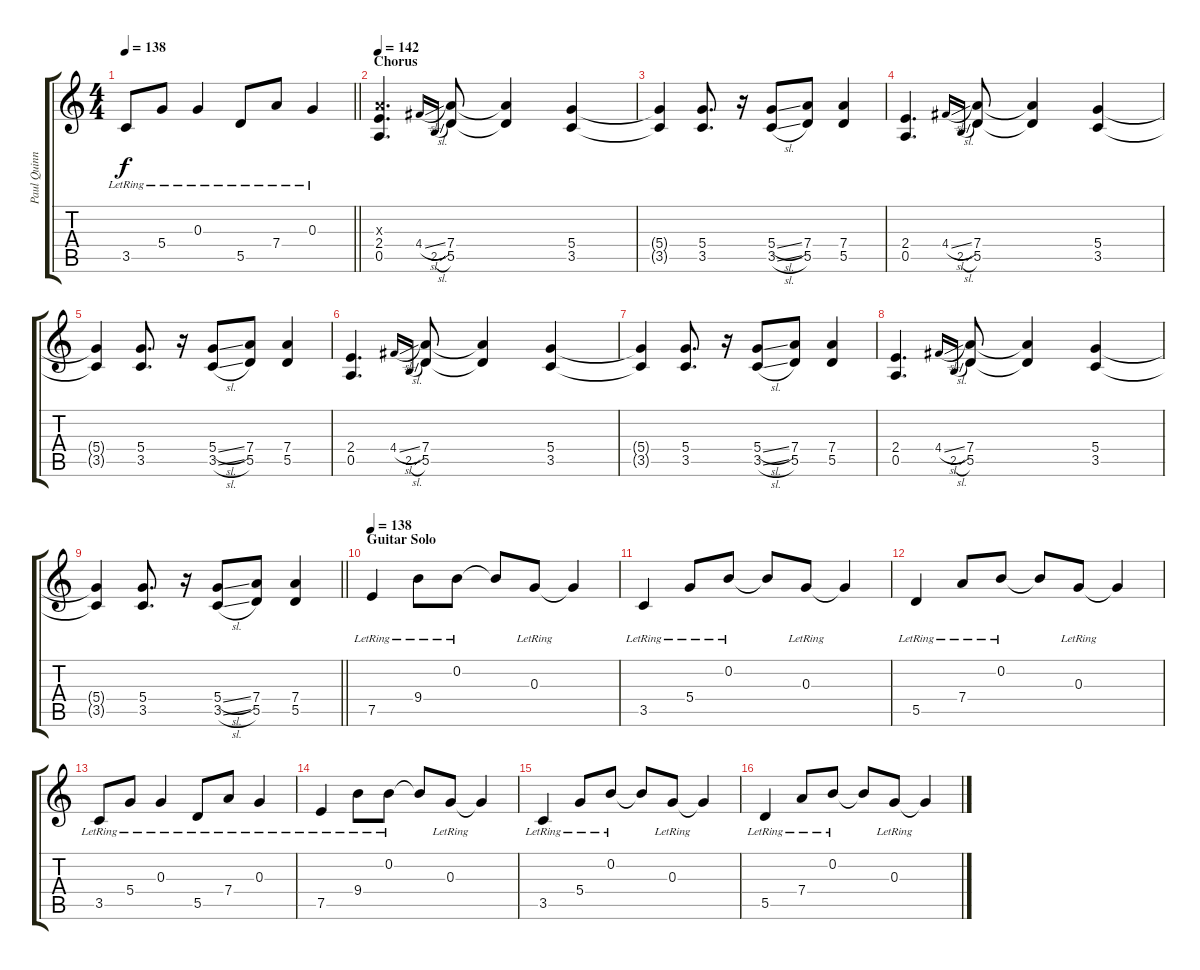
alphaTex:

\track ("Paul Quinn (Guitar)" "Paul Quinn") {instrument distortionguitar}
\staff {score tabs}
\tuning (E4 B3 G3 D3 A2 E2) {hide}
\ts (4 4)
\tempo 138
\clef g2
\barLineRight lightlight
\ks c
3.5{lr}.8{dy f} 5.4{lr}.8 0.3{lr}.4 5.5{lr}.8 7.4{lr}.8 0.3{lr}.4 |
\section ("" "Chorus")
\tempo 142
(2.3{x} 2.4 0.5).4{d instrument distortionguitar} 4.4{sl}.16{gr onbeat} 2.5{sl}.16{gr onbeat} (7.4 5.5).8 (7.4{t} 5.5{t}).4 (5.4 3.5).4 |
(5.4{t} 3.5{t}).4 (5.4 3.5).8{d} r.16 (5.4{sl} 3.5{sl}).8 (7.4 5.5).8 (7.4 5.5).4 |
(2.4 0.5).4{d} 4.4{sl}.16{gr onbeat} 2.5{sl}.16{gr onbeat} (7.4 5.5).8 (7.4{t} 5.5{t}).4 (5.4 3.5).4 |
(5.4{t} 3.5{t}).4 (5.4 3.5).8{d} r.16 (5.4{sl} 3.5{sl}).8 (7.4 5.5).8 (7.4 5.5).4 |
(2.4 0.5).4{d} 4.4{sl}.16{gr onbeat} 2.5{sl}.16{gr onbeat} (7.4 5.5).8 (7.4{t} 5.5{t}).4 (5.4 3.5).4 |
(5.4{t} 3.5{t}).4 (5.4 3.5).8{d} r.16 (5.4{sl} 3.5{sl}).8 (7.4 5.5).8 (7.4 5.5).4 |
(2.4 0.5).4{d} 4.4{sl}.16{gr onbeat} 2.5{sl}.16{gr onbeat} (7.4 5.5).8 (7.4{t} 5.5{t}).4 (5.4 3.5).4 |
\barLineRight lightlight
(5.4{t} 3.5{t}).4 (5.4 3.5).8{d} r.16 (5.4{sl} 3.5{sl}).8 (7.4 5.5).8 (7.4 5.5).4 |
\section ("" "Guitar Solo")
\tempo 138
7.5{lr}.4{instrument electricguitarclean} 9.4{lr}.8 0.2{lr}.8 0.2{t}.8 0.3{lr}.8 0.3{t}.4 |
3.5{lr}.4 5.4{lr}.8 0.2{lr}.8 0.2{t}.8 0.3{lr}.8 0.3{t}.4 |
5.5{lr}.4 7.4{lr}.8 0.2{lr}.8 0.2{t}.8 0.3{lr}.8 0.3{t}.4 |
3.5{lr}.8 5.4{lr}.8 0.3{lr}.4 5.5{lr}.8 7.4{lr}.8 0.3{lr}.4 |
7.5{lr}.4 9.4{lr}.8 0.2{lr}.8 0.2{t}.8 0.3{lr}.8 0.3{t}.4 |
3.5{lr}.4 5.4{lr}.8 0.2{lr}.8 0.2{t}.8 0.3{lr}.8 0.3{t}.4 |
5.5{lr}.4 7.4{lr}.8 0.2{lr}.8 0.2{t}.8 0.3{lr}.8 0.3{t}.4
